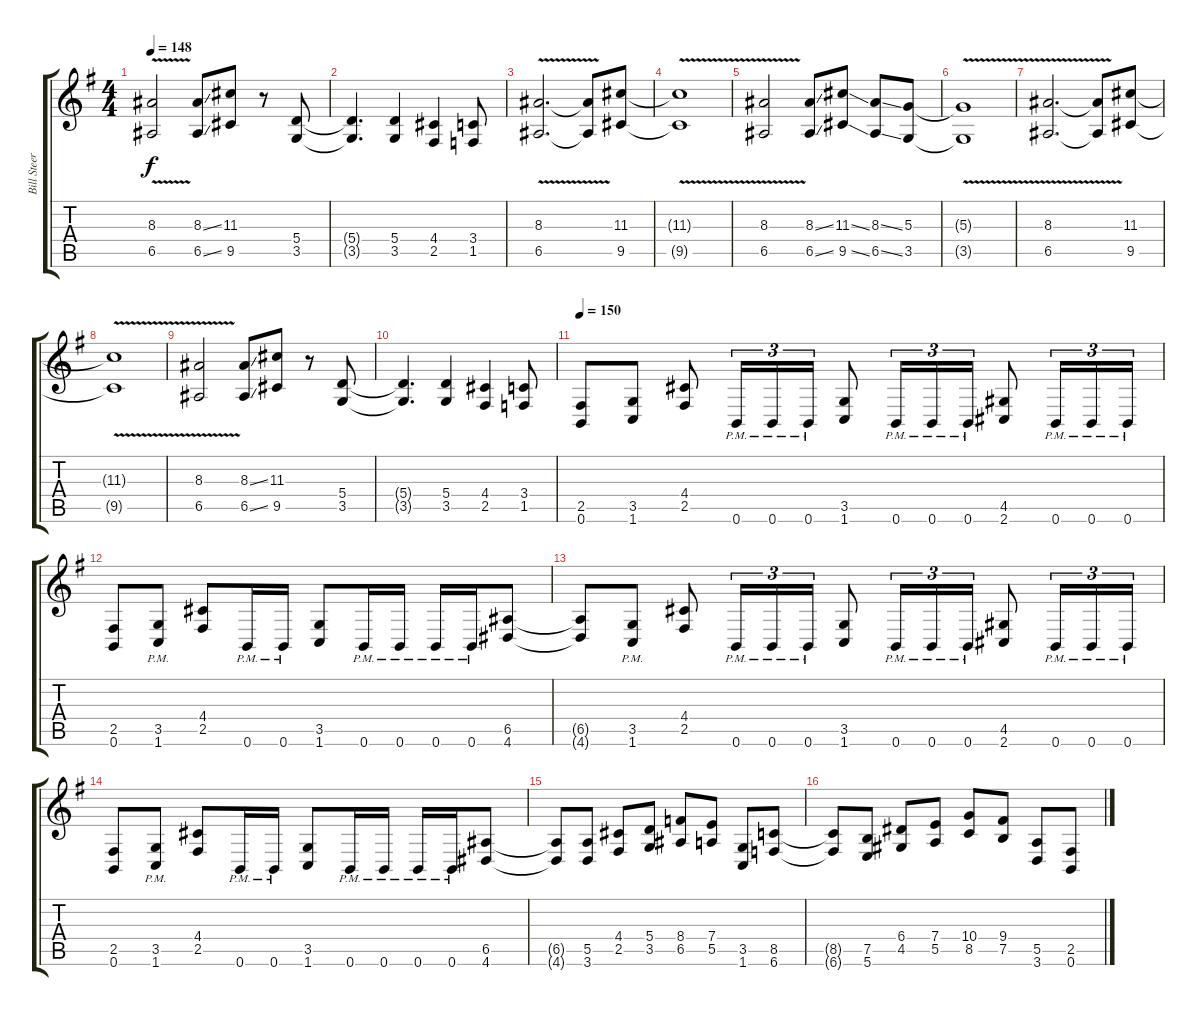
\track ("Bill Steer (Rhythm)" "Bill Steer") {instrument distortionguitar}
\staff {score tabs}
\tuning (B3 Gb3 D3 A2 E2 B1) {hide}
\ts (4 4)
\tempo 148
\clef g2
\ks g
(8.3{v} 6.5{v}).2{dy f} (8.3{ss} 6.5{ss}).8 (11.3 9.5).8 r.8 (5.4 3.5).8 |
(5.4{t} 3.5{t}).4{d} (5.4 3.5).4 (4.4 2.5).4 (3.4 1.5).8 |
(8.3{v} 6.5{v}).2{d} (8.3{t} 6.5{t}).8 (11.3 9.5).8 |
(11.3{v t} 9.5{v t}).1 |
(8.3{v} 6.5{v}).2 (8.3{ss} 6.5{ss}).8 (11.3{ss} 9.5{ss}).8 (8.3{ss} 6.5{ss}).8 (5.3 3.5).8 |
(5.3{v t} 3.5{v t}).1 |
(8.3{v} 6.5{v}).2{d} (8.3{t} 6.5{t}).8 (11.3 9.5).8 |
(11.3{v t} 9.5{v t}).1 |
(8.3{v} 6.5{v}).2 (8.3{ss} 6.5{ss}).8 (11.3 9.5).8 r.8 (5.4 3.5).8 |
(5.4{t} 3.5{t}).4{d} (5.4 3.5).4 (4.4 2.5).4 (3.4 1.5).8 |
\tempo 150
(2.5 0.6).8 (3.5 1.6).8 (4.4 2.5).8 0.6{pm}.16{tu (3 2)} 0.6{pm}.16{tu (3 2)} 0.6{pm}.16{tu (3 2)} (3.5 1.6).8 0.6{pm}.16{tu (3 2)} 0.6{pm}.16{tu (3 2)} 0.6{pm}.16{tu (3 2)} (4.5 2.6).8 0.6{pm}.16{tu (3 2)} 0.6{pm}.16{tu (3 2)} 0.6{pm}.16{tu (3 2)} |
(2.5 0.6).8 (3.5{pm} 1.6{pm}).8 (4.4 2.5).8 0.6{pm}.16 0.6{pm}.16 (3.5 1.6).8 0.6{pm}.16 0.6{pm}.16 0.6{pm}.16 0.6{pm}.16 (6.5 4.6).8 |
(6.5{t} 4.6{t}).8 (3.5{pm} 1.6{pm}).8 (4.4 2.5).8 0.6{pm}.16{tu (3 2)} 0.6{pm}.16{tu (3 2)} 0.6{pm}.16{tu (3 2)} (3.5 1.6).8 0.6{pm}.16{tu (3 2)} 0.6{pm}.16{tu (3 2)} 0.6{pm}.16{tu (3 2)} (4.5 2.6).8 0.6{pm}.16{tu (3 2)} 0.6{pm}.16{tu (3 2)} 0.6{pm}.16{tu (3 2)} |
(2.5 0.6).8 (3.5{pm} 1.6{pm}).8 (4.4 2.5).8 0.6{pm}.16 0.6{pm}.16 (3.5 1.6).8 0.6{pm}.16 0.6{pm}.16 0.6{pm}.16 0.6{pm}.16 (6.5 4.6).8 |
(6.5{t} 4.6{t}).8 (5.5 3.6).8 (4.4 2.5).8 (5.4 3.5).8 (8.4 6.5).8 (7.4 5.5).8 (3.5 1.6).8 (8.5 6.6).8 |
(8.5{t} 6.6{t}).8 (7.5 5.6).8 (6.4 4.5).8 (7.4 5.5).8 (10.4 8.5).8 (9.4 7.5).8 (5.5 3.6).8 (2.5 0.6).8
